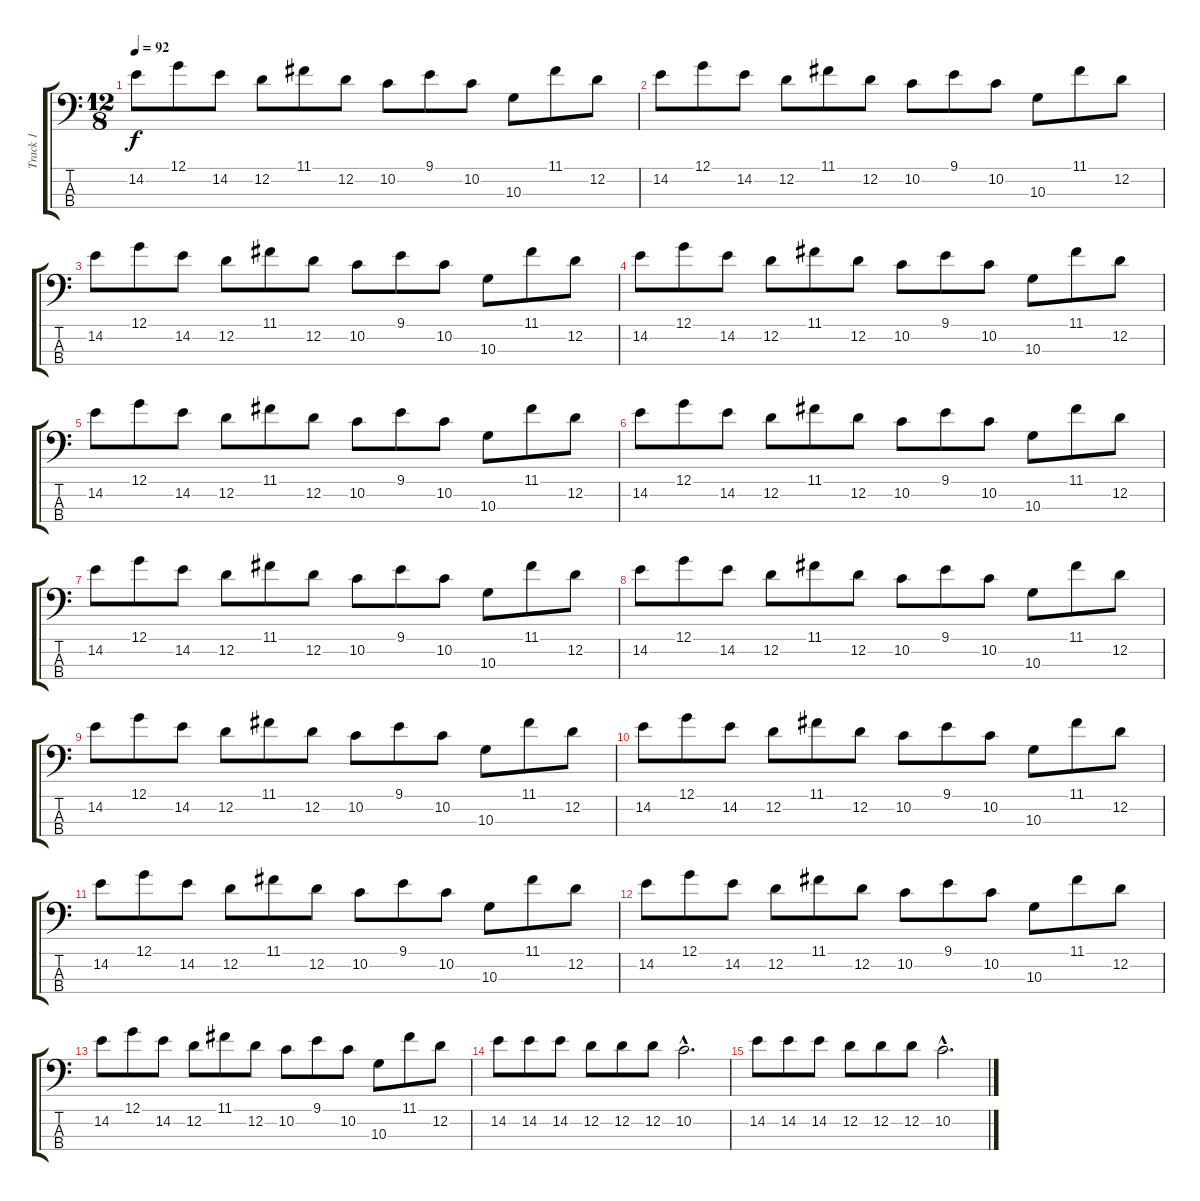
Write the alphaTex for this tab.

\track ("Track 1" "Track 1") {instrument electricbassfinger}
\staff {score tabs}
\tuning (G2 D2 A1 E1) {hide}
\ts (12 8)
\tempo 92
\clef f4
\ks c
14.2.8{dy f} 12.1.8 14.2.8 12.2.8 11.1.8 12.2.8 10.2.8 9.1.8 10.2.8 10.3.8 11.1.8 12.2.8 |
14.2.8 12.1.8 14.2.8 12.2.8 11.1.8 12.2.8 10.2.8 9.1.8 10.2.8 10.3.8 11.1.8 12.2.8 |
14.2.8 12.1.8 14.2.8 12.2.8 11.1.8 12.2.8 10.2.8 9.1.8 10.2.8 10.3.8 11.1.8 12.2.8 |
14.2.8 12.1.8 14.2.8 12.2.8 11.1.8 12.2.8 10.2.8 9.1.8 10.2.8 10.3.8 11.1.8 12.2.8 |
14.2.8 12.1.8 14.2.8 12.2.8 11.1.8 12.2.8 10.2.8 9.1.8 10.2.8 10.3.8 11.1.8 12.2.8 |
14.2.8 12.1.8 14.2.8 12.2.8 11.1.8 12.2.8 10.2.8 9.1.8 10.2.8 10.3.8 11.1.8 12.2.8 |
14.2.8 12.1.8 14.2.8 12.2.8 11.1.8 12.2.8 10.2.8 9.1.8 10.2.8 10.3.8 11.1.8 12.2.8 |
14.2.8 12.1.8 14.2.8 12.2.8 11.1.8 12.2.8 10.2.8 9.1.8 10.2.8 10.3.8 11.1.8 12.2.8 |
14.2.8 12.1.8 14.2.8 12.2.8 11.1.8 12.2.8 10.2.8 9.1.8 10.2.8 10.3.8 11.1.8 12.2.8 |
14.2.8 12.1.8 14.2.8 12.2.8 11.1.8 12.2.8 10.2.8 9.1.8 10.2.8 10.3.8 11.1.8 12.2.8 |
14.2.8 12.1.8 14.2.8 12.2.8 11.1.8 12.2.8 10.2.8 9.1.8 10.2.8 10.3.8 11.1.8 12.2.8 |
14.2.8 12.1.8 14.2.8 12.2.8 11.1.8 12.2.8 10.2.8 9.1.8 10.2.8 10.3.8 11.1.8 12.2.8 |
14.2.8 12.1.8 14.2.8 12.2.8 11.1.8 12.2.8 10.2.8 9.1.8 10.2.8 10.3.8 11.1.8 12.2.8 |
14.2.8 14.2.8 14.2.8 12.2.8 12.2.8 12.2.8 10.2{hac}.2{d} |
14.2.8 14.2.8 14.2.8 12.2.8 12.2.8 12.2.8 10.2{hac}.2{d}
